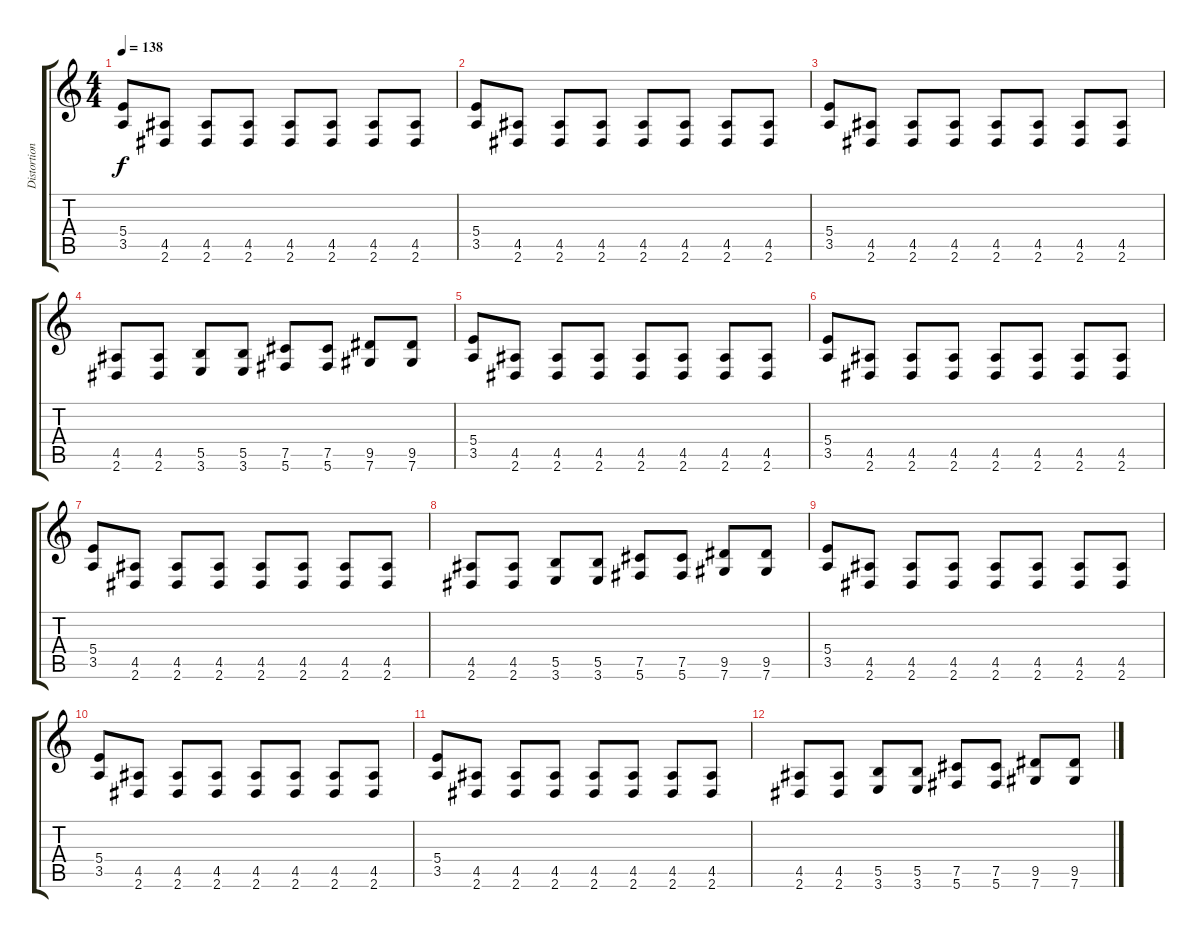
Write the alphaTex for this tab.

\track ("Distortion guitar 2" "Distortion") {instrument distortionguitar}
\staff {score tabs}
\tuning (Db4 Ab3 E3 B2 Gb2 Db2) {hide}
\ts (4 4)
\tempo 138
\clef g2
\ks c
(5.4 3.5).8{dy f volume 11} (4.5 2.6).8 (4.5 2.6).8 (4.5 2.6).8 (4.5 2.6).8 (4.5 2.6).8 (4.5 2.6).8 (4.5 2.6).8 |
(5.4 3.5).8{volume 10} (4.5 2.6).8 (4.5 2.6).8 (4.5 2.6).8 (4.5 2.6).8 (4.5 2.6).8 (4.5 2.6).8 (4.5 2.6).8 |
(5.4 3.5).8{volume 9} (4.5 2.6).8 (4.5 2.6).8 (4.5 2.6).8 (4.5 2.6).8 (4.5 2.6).8 (4.5 2.6).8 (4.5 2.6).8 |
(4.5 2.6).8{volume 8} (4.5 2.6).8 (5.5 3.6).8 (5.5 3.6).8 (7.5 5.6).8 (7.5 5.6).8 (9.5 7.6).8 (9.5 7.6).8 |
(5.4 3.5).8{volume 7} (4.5 2.6).8 (4.5 2.6).8 (4.5 2.6).8 (4.5 2.6).8 (4.5 2.6).8 (4.5 2.6).8 (4.5 2.6).8 |
(5.4 3.5).8{volume 6} (4.5 2.6).8 (4.5 2.6).8 (4.5 2.6).8 (4.5 2.6).8 (4.5 2.6).8 (4.5 2.6).8 (4.5 2.6).8 |
(5.4 3.5).8{volume 5} (4.5 2.6).8 (4.5 2.6).8 (4.5 2.6).8 (4.5 2.6).8 (4.5 2.6).8 (4.5 2.6).8 (4.5 2.6).8 |
(4.5 2.6).8{volume 4} (4.5 2.6).8 (5.5 3.6).8 (5.5 3.6).8 (7.5 5.6).8 (7.5 5.6).8 (9.5 7.6).8 (9.5 7.6).8 |
(5.4 3.5).8{volume 3} (4.5 2.6).8 (4.5 2.6).8 (4.5 2.6).8 (4.5 2.6).8 (4.5 2.6).8 (4.5 2.6).8 (4.5 2.6).8 |
(5.4 3.5).8{volume 2} (4.5 2.6).8 (4.5 2.6).8 (4.5 2.6).8 (4.5 2.6).8 (4.5 2.6).8 (4.5 2.6).8 (4.5 2.6).8 |
(5.4 3.5).8{volume 1} (4.5 2.6).8 (4.5 2.6).8 (4.5 2.6).8 (4.5 2.6).8 (4.5 2.6).8 (4.5 2.6).8 (4.5 2.6).8 |
(4.5 2.6).8{volume 0} (4.5 2.6).8 (5.5 3.6).8 (5.5 3.6).8 (7.5 5.6).8 (7.5 5.6).8 (9.5 7.6).8 (9.5 7.6).8
